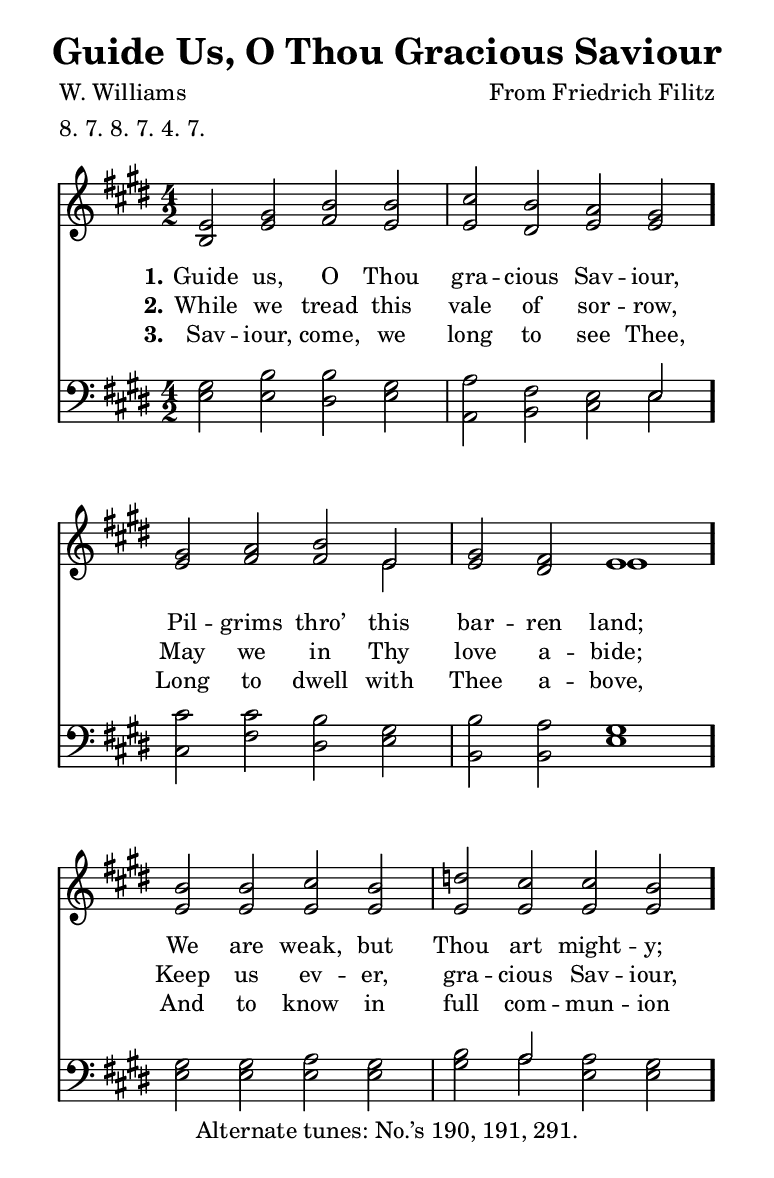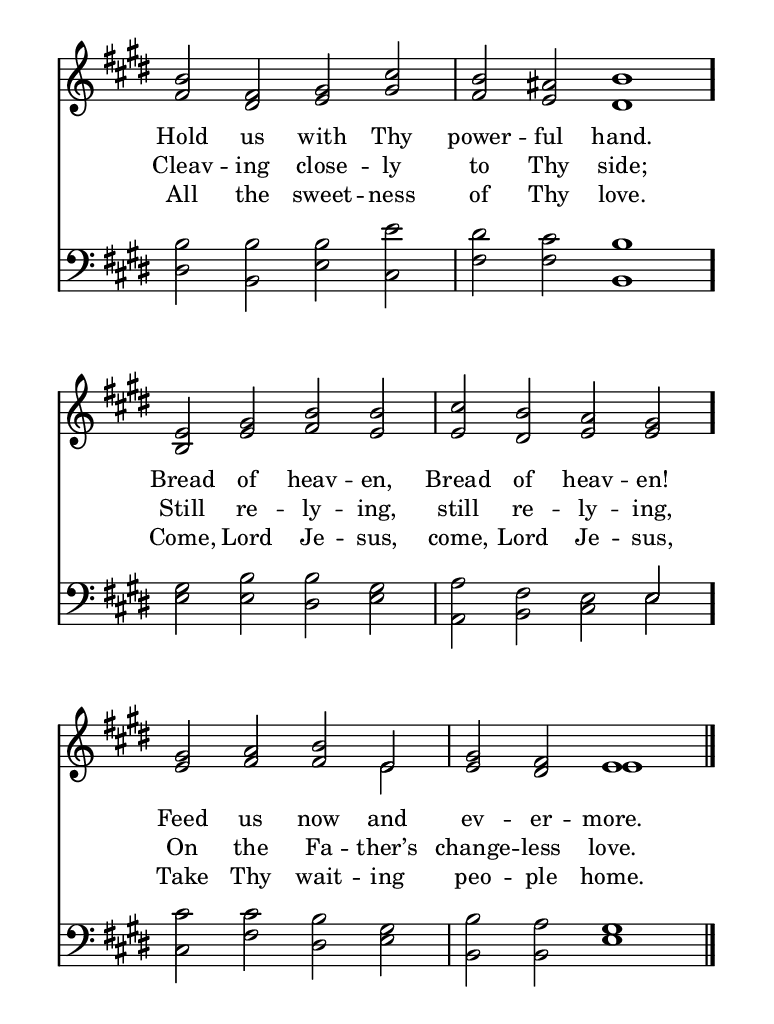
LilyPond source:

\include "common/global.ily"
\paper {
  \include "common/paper.ily"
  system-count = #(cond (is-eogsized 4) (#t #f))
  oddFooterMarkup = \markup { \fill-line { \on-the-fly \first-page "Alternate tunes: No.’s 190, 191, 291." } }
}

\header{
  hymnnumber = "163"
  title = "Guide Us, O Thou Gracious Saviour"
  tunename = "Mannheim"
  meter = "8. 7. 8. 7. 4. 7."
  poet = "W. Williams"
  composer = "From Friedrich Filitz"
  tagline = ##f
}

global = {
  \include "common/overrides.ily"
  \override Staff.TimeSignature.style = #'numbered
  \time 4/2
  \override Score.MetronomeMark.transparent = ##t % hide all fermata changes too
  \tempo 2=80
  \key e \major
  \autoBeamOff
}

notesSoprano = {
\global
\relative c' {

  e2 gis b b | cis b a gis |
  gis2 a b e, | gis fis e1 |
  b'2 b cis b | d cis cis b |
  b2 fis gis cis | b ais b1 |
  e,2 gis b b | cis b a gis |
  gis2 a b e, | gis fis e1 |

  \bar "|."

}
}

notesAlto = {
\global
\relative e' {

  b2 e fis e | e dis e e |
  e2 fis fis e | e dis e1 |
  e2 e e e | e e e e |
  fis2 dis e gis | fis e dis1 |
  b2 e fis e | e dis e e |
  e2 fis fis e | e dis e1 |

}
}

notesTenor = {
\global
\relative a {

  gis2 b b gis | a fis e e |
  cis'2 cis b gis | b a gis1 |
  gis2 gis a gis | b a a gis |
  b2 b b e | dis cis b1 |
  gis2 b b gis | a fis e e |
  cis'2 cis b gis | b a gis1 |

}
}

notesBass = {
\global
\relative f {

  e2 e dis e | a, b cis e |
  cis2 fis dis e | b b e1 |
  e2 e e e | gis a e e |
  dis b e cis | fis fis b,1 |
  e2 e dis e | a, b cis e |
  cis2 fis dis e | b b e1 |

}
}

wordsA = \lyricmode {
\set stanza = "1."

Guide us, O Thou gra -- cious Sav -- iour, \bar "."
Pil -- grims thro’ this bar -- ren land; \bar "."
We are weak, but Thou art might -- y; \bar "."
Hold us with Thy power -- ful hand. \bar "."
Bread of heav -- en, Bread of heav -- en! \bar "."
Feed us now and ev -- er -- more. \bar "."

}

wordsB = \lyricmode {
\set stanza = "2."

While we tread this vale of sor -- row,
May we in Thy love a -- bide;
Keep us ev -- er, gra -- cious Sav -- iour,
Cleav -- ing close -- ly to Thy side;
Still re -- ly -- ing, still re -- ly -- ing,
On the Fa -- ther’s change -- less love.

}

wordsC = \lyricmode {
\set stanza = "3."

Sav -- iour, come, we long to see Thee,
Long to dwell with Thee a -- bove,
And to know in full com -- mun -- ion
All the sweet -- ness of Thy love.
Come, Lord Je -- sus, come, Lord Je -- sus,
Take Thy wait -- ing peo -- ple home.

}

\score {
  \context ChoirStaff <<
    \context Staff = upper <<
      \set Staff.autoBeaming = ##f
      \set ChoirStaff.systemStartDelimiter = #'SystemStartBar
      \set ChoirStaff.printPartCombineTexts = ##f
      \partcombine #'(2 . 11) \notesSoprano \notesAlto
      \context NullVoice = sopranos { \voiceOne << \notesSoprano >> }
      \context Lyrics = one   \lyricsto sopranos \wordsA
      \context Lyrics = two   \lyricsto sopranos \wordsB
      \context Lyrics = three \lyricsto sopranos \wordsC
    >>
    \context Staff = men <<
      \set Staff.autoBeaming = ##f
      \clef bass
      \set ChoirStaff.printPartCombineTexts = ##f
      \partcombine #'(2 . 11) \notesTenor \notesBass
    >>
  >>
  \layout {
    \include "common/layout.ily"
  }
  #(cond ((ly:get-option 'eog-midi-permitted) #{ \midi{
    \include "common/midi.ily"
  } #}))
}

\version "2.19.49"  % necessary for upgrading to future LilyPond versions.

% vi:set et ts=2 sw=2 ai nocindent syntax=lilypond:
